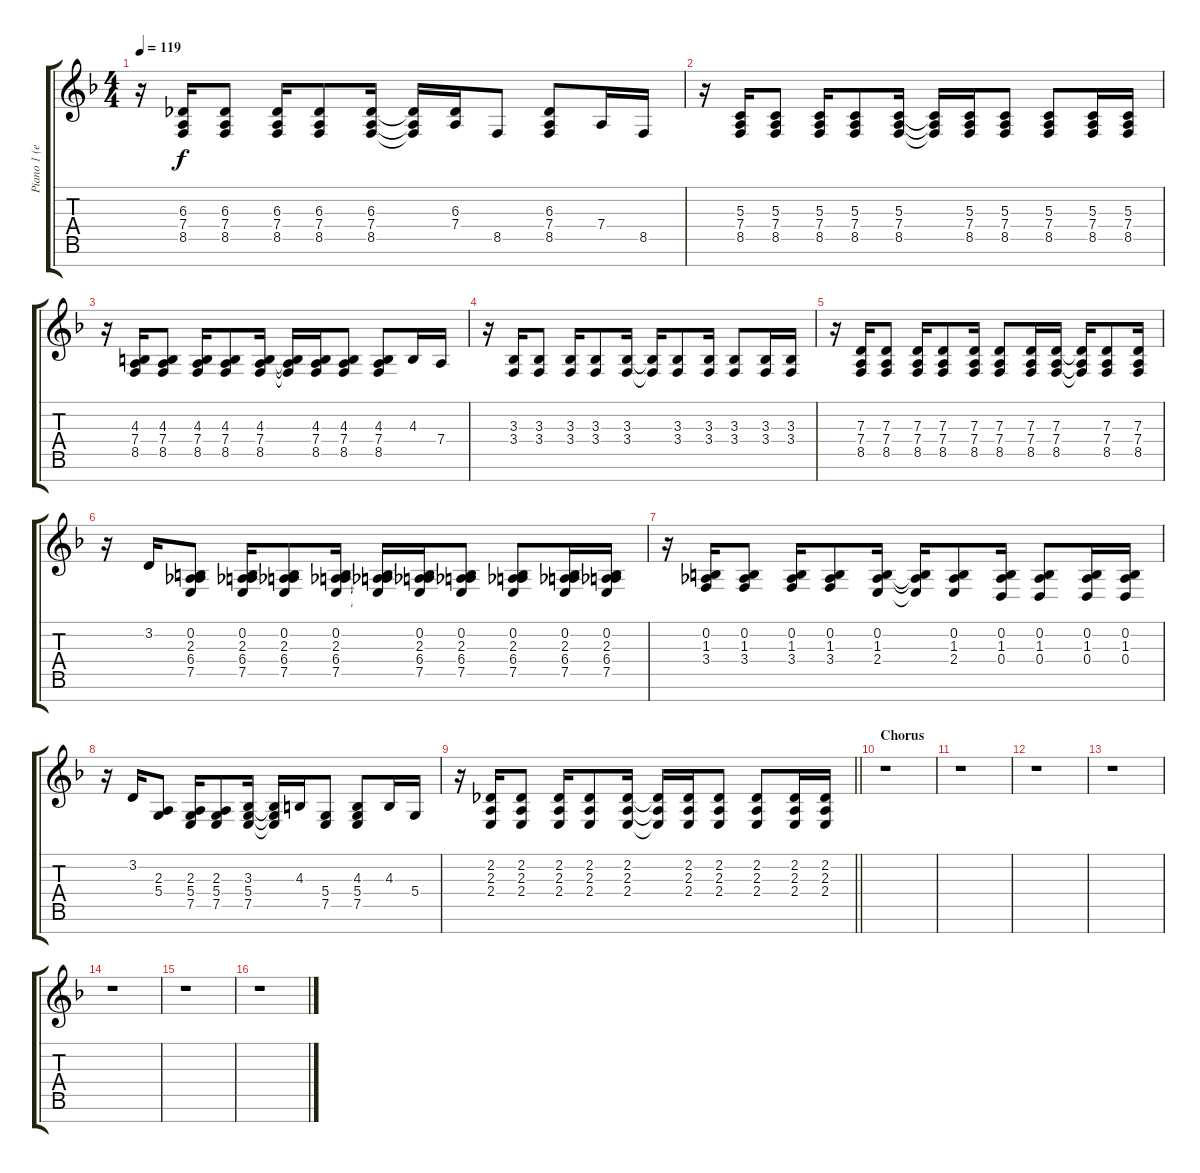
\track ("Piano 1 (elec.) (RH)" "Piano 1 (e") {instrument electricpiano1}
\staff {score tabs}
\tuning (E4 B3 G3 D3 A2 E2 B1) {hide}
\ts (4 4)
\tempo 119
\clef g2
\ks dminor
r.16{dy f} (6.3 7.4 8.5).16 (6.3 7.4 8.5).8 (6.3 7.4 8.5).16 (6.3 7.4 8.5).8 (6.3 7.4 8.5).16 (6.3{t} 7.4{t} 8.5{t}).16 (6.3 7.4).16 8.5.8 (6.3 7.4 8.5).8 7.4.16 8.5.16 |
r.16 (5.3 7.4 8.5).16 (5.3 7.4 8.5).8 (5.3 7.4 8.5).16 (5.3 7.4 8.5).8 (5.3 7.4 8.5).16 (5.3{t} 7.4{t} 8.5{t}).16 (5.3 7.4 8.5).16 (5.3 7.4 8.5).8 (5.3 7.4 8.5).8 (5.3 7.4 8.5).16 (5.3 7.4 8.5).16 |
r.16 (4.3 7.4 8.5).16 (4.3 7.4 8.5).8 (4.3 7.4 8.5).16 (4.3 7.4 8.5).8 (4.3 7.4 8.5).16 (4.3{t} 7.4{t} 8.5{t}).16 (4.3 7.4 8.5).16 (4.3 7.4 8.5).8 (4.3 7.4 8.5).8 4.3.16 7.4.16 |
r.16 (3.3 3.4).16 (3.3 3.4).8 (3.3 3.4).16 (3.3 3.4).8 (3.3 3.4).16 (3.3{t} 3.4{t}).16 (3.3 3.4).8 (3.3 3.4).16 (3.3 3.4).8 (3.3 3.4).16 (3.3 3.4).16 |
r.16 (7.3 7.4 8.5).16 (7.3 7.4 8.5).8 (7.3 7.4 8.5).16 (7.3 7.4 8.5).8 (7.3 7.4 8.5).16 (7.3 7.4 8.5).8 (7.3 7.4 8.5).16 (7.3 7.4 8.5).16 (7.3{t} 7.4{t} 8.5{t}).16 (7.3 7.4 8.5).8 (7.3 7.4 8.5).16 |
r.16 3.2.16 (0.2 2.3 6.4 7.5).8 (0.2 2.3 6.4 7.5).16 (0.2 2.3 6.4 7.5).8 (0.2 2.3 6.4 7.5).16 (0.2{t} 2.3{t} 6.4{t} 7.5{t}).16 (0.2 2.3 6.4 7.5).16 (0.2 2.3 6.4 7.5).8 (0.2 2.3 6.4 7.5).8 (0.2 2.3 6.4 7.5).16 (0.2 2.3 6.4 7.5).16 |
r.16 (0.2 1.3 3.4).16 (0.2 1.3 3.4).8 (0.2 1.3 3.4).16 (0.2 1.3 3.4).8 (0.2 1.3 2.4).16 (0.2{t} 1.3{t} 2.4{t}).16 (0.2 1.3 2.4).8 (0.2 1.3 0.4).16 (0.2 1.3 0.4).8 (0.2 1.3 0.4).16 (0.2 1.3 0.4).16 |
r.16 3.2.16 (2.3 5.4).8 (2.3 5.4 7.5).16 (2.3 5.4 7.5).8 (3.3 5.4 7.5).16 (3.3{t} 5.4{t} 7.5{t}).16 4.3.16 (5.4 7.5).8 (4.3 5.4 7.5).8 4.3.16 5.4.16 |
\barLineRight lightlight
r.16 (2.2 2.3 2.4).16 (2.2 2.3 2.4).8 (2.2 2.3 2.4).16 (2.2 2.3 2.4).8 (2.2 2.3 2.4).16 (2.2{t} 2.3{t} 2.4{t}).16 (2.2 2.3 2.4).16 (2.2 2.3 2.4).8 (2.2 2.3 2.4).8 (2.2 2.3 2.4).16 (2.2 2.3 2.4).16 |
\section ("" "Chorus")
r.1 |
r.1 |
r.1 |
r.1 |
r.1 |
r.1 |
r.1
